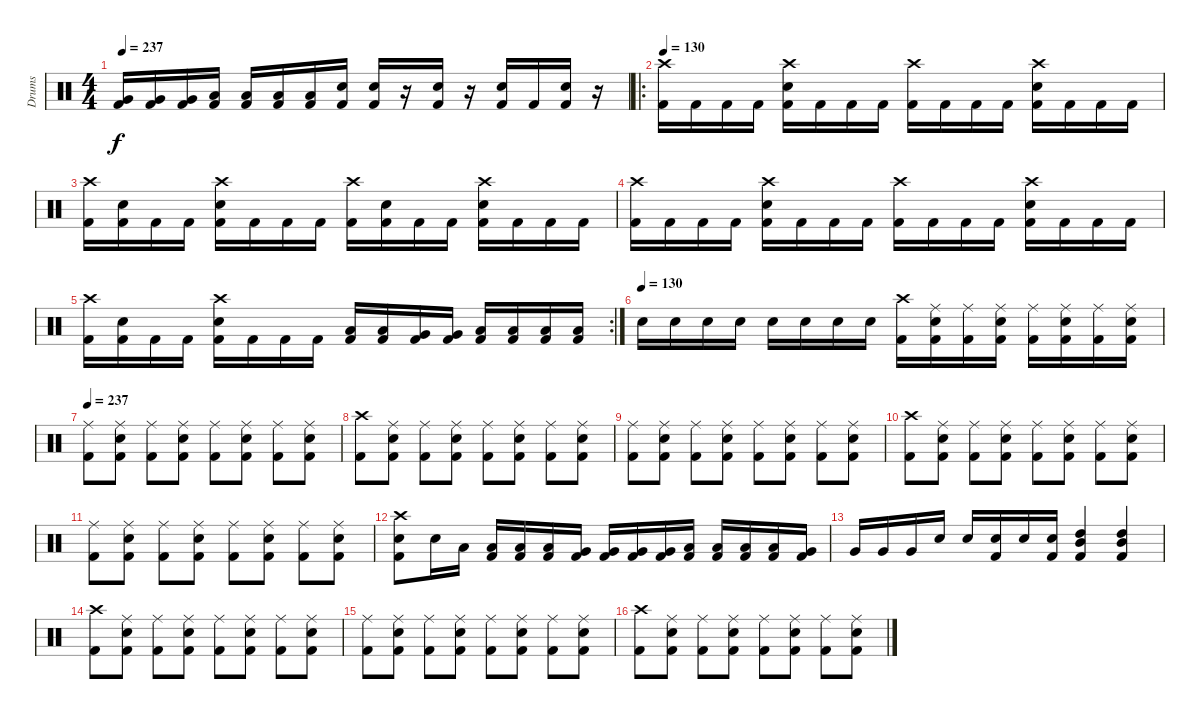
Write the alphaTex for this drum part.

\track ("Drums" "Drums") {instrument percussion}
\staff {score}
\articulation defaults
\ts (4 4)
\tempo 237
\clef neutral
\ks c
("Very Low Tom (hit)" "Kick (hit) 2").16{dy f} ("Very Low Tom (hit)" "Kick (hit) 2").16 ("Very Low Tom (hit)" "Kick (hit) 2").16 ("Low Tom (hit)" "Kick (hit) 2").16 ("Low Tom (hit)" "Kick (hit) 2").16 ("Low Tom (hit)" "Kick (hit) 2").16 ("Low Tom (hit)" "Kick (hit) 2").16 ("Snare (hit) 2" "Kick (hit) 2").16 ("Snare (hit) 2" "Kick (hit) 2").16 r.16 ("Snare (hit) 2" "Kick (hit) 2").16 r.16 ("Snare (hit) 2" "Kick (hit) 2").16 "Kick (hit) 2".16 ("Snare (hit) 2" "Kick (hit) 2").16 r.16 |
\ro
\tempo 130
("Crash high (hit)" "Kick (hit) 2").16 "Kick (hit) 2".16 "Kick (hit) 2".16 "Kick (hit) 2".16 ("Crash high (hit)" "Snare (hit) 2" "Kick (hit) 2").16 "Kick (hit) 2".16 "Kick (hit) 2".16 "Kick (hit) 2".16 ("Crash high (hit)" "Kick (hit) 2").16 "Kick (hit) 2".16 "Kick (hit) 2".16 "Kick (hit) 2".16 ("Crash high (hit)" "Snare (hit) 2" "Kick (hit) 2").16 "Kick (hit) 2".16 "Kick (hit) 2".16 "Kick (hit) 2".16 |
("Crash high (hit)" "Kick (hit) 2").16 ("Snare (hit) 2" "Kick (hit) 2").16 "Kick (hit) 2".16 "Kick (hit) 2".16 ("Crash high (hit)" "Snare (hit) 2" "Kick (hit) 2").16 "Kick (hit) 2".16 "Kick (hit) 2".16 "Kick (hit) 2".16 ("Crash high (hit)" "Kick (hit) 2").16 ("Snare (hit) 2" "Kick (hit) 2").16 "Kick (hit) 2".16 "Kick (hit) 2".16 ("Crash high (hit)" "Snare (hit) 2" "Kick (hit) 2").16 "Kick (hit) 2".16 "Kick (hit) 2".16 "Kick (hit) 2".16 |
("Crash high (hit)" "Kick (hit) 2").16 "Kick (hit) 2".16 "Kick (hit) 2".16 "Kick (hit) 2".16 ("Crash high (hit)" "Snare (hit) 2" "Kick (hit) 2").16 "Kick (hit) 2".16 "Kick (hit) 2".16 "Kick (hit) 2".16 ("Crash high (hit)" "Kick (hit) 2").16 "Kick (hit) 2".16 "Kick (hit) 2".16 "Kick (hit) 2".16 ("Crash high (hit)" "Snare (hit) 2" "Kick (hit) 2").16 "Kick (hit) 2".16 "Kick (hit) 2".16 "Kick (hit) 2".16 |
\rc 2
("Crash high (hit)" "Kick (hit) 2").16 ("Snare (hit) 2" "Kick (hit) 2").16 "Kick (hit) 2".16 "Kick (hit) 2".16 ("Crash high (hit)" "Snare (hit) 2" "Kick (hit) 2").16 "Kick (hit) 2".16 "Kick (hit) 2".16 "Kick (hit) 2".16 ("Low Floor Tom (hit)" "Kick (hit) 2").16 ("Low Floor Tom (hit)" "Kick (hit) 2").16 ("Very Low Tom (hit)" "Kick (hit) 2").16 ("Very Low Tom (hit)" "Kick (hit) 2").16 ("Low Floor Tom (hit)" "Kick (hit) 2").16 ("Low Floor Tom (hit)" "Kick (hit) 2").16 ("Low Tom (hit)" "Kick (hit) 2").16 ("Low Tom (hit)" "Kick (hit) 2").16 |
\tempo (130)
"Snare (hit) 2".16 "Snare (hit) 2".16 "Snare (hit) 2".16 "Snare (hit) 2".16 "Snare (hit) 2".16 "Snare (hit) 2".16 "Snare (hit) 2".16 "Snare (hit) 2".16 ("Crash high (hit)" "Kick (hit) 2").16 ("Ride (middle)" "Snare (hit) 2" "Kick (hit) 2").16 ("Ride (middle)" "Kick (hit) 2").16 ("Ride (middle)" "Snare (hit) 2" "Kick (hit) 2").16 ("Ride (middle)" "Kick (hit) 2").16 ("Ride (middle)" "Snare (hit) 2" "Kick (hit) 2").16 ("Ride (middle)" "Kick (hit) 2").16 ("Ride (middle)" "Snare (hit) 2" "Kick (hit) 2").16 |
\tempo 237
("Ride (middle)" "Kick (hit) 2").8 ("Ride (middle)" "Snare (hit) 2" "Kick (hit) 2").8 ("Ride (middle)" "Kick (hit) 2").8 ("Ride (middle)" "Snare (hit) 2" "Kick (hit) 2").8 ("Ride (middle)" "Kick (hit) 2").8 ("Ride (middle)" "Snare (hit) 2" "Kick (hit) 2").8 ("Ride (middle)" "Kick (hit) 2").8 ("Ride (middle)" "Snare (hit) 2" "Kick (hit) 2").8 |
("Crash high (hit)" "Kick (hit) 2").8 ("Ride (middle)" "Snare (hit) 2" "Kick (hit) 2").8 ("Ride (middle)" "Kick (hit) 2").8 ("Ride (middle)" "Snare (hit) 2" "Kick (hit) 2").8 ("Ride (middle)" "Kick (hit) 2").8 ("Ride (middle)" "Snare (hit) 2" "Kick (hit) 2").8 ("Ride (middle)" "Kick (hit) 2").8 ("Ride (middle)" "Snare (hit) 2" "Kick (hit) 2").8 |
("Ride (middle)" "Kick (hit) 2").8 ("Ride (middle)" "Snare (hit) 2" "Kick (hit) 2").8 ("Ride (middle)" "Kick (hit) 2").8 ("Ride (middle)" "Snare (hit) 2" "Kick (hit) 2").8 ("Ride (middle)" "Kick (hit) 2").8 ("Ride (middle)" "Snare (hit) 2" "Kick (hit) 2").8 ("Ride (middle)" "Kick (hit) 2").8 ("Ride (middle)" "Snare (hit) 2" "Kick (hit) 2").8 |
("Crash high (hit)" "Kick (hit) 2").8 ("Ride (middle)" "Snare (hit) 2" "Kick (hit) 2").8 ("Ride (middle)" "Kick (hit) 2").8 ("Ride (middle)" "Snare (hit) 2" "Kick (hit) 2").8 ("Ride (middle)" "Kick (hit) 2").8 ("Ride (middle)" "Snare (hit) 2" "Kick (hit) 2").8 ("Ride (middle)" "Kick (hit) 2").8 ("Ride (middle)" "Snare (hit) 2" "Kick (hit) 2").8 |
("Ride (middle)" "Kick (hit) 2").8 ("Ride (middle)" "Snare (hit) 2" "Kick (hit) 2").8 ("Ride (middle)" "Kick (hit) 2").8 ("Ride (middle)" "Snare (hit) 2" "Kick (hit) 2").8 ("Ride (middle)" "Kick (hit) 2").8 ("Ride (middle)" "Snare (hit) 2" "Kick (hit) 2").8 ("Ride (middle)" "Kick (hit) 2").8 ("Ride (middle)" "Snare (hit) 2" "Kick (hit) 2").8 |
("Crash high (hit)" "Snare (hit) 2" "Kick (hit) 2").8 "Snare (hit) 2".16 "Low Floor Tom (hit)".16 ("Low Floor Tom (hit)" "Kick (hit) 2").16 ("Low Floor Tom (hit)" "Kick (hit) 2").16 ("Low Floor Tom (hit)" "Kick (hit) 2").16 ("Very Low Tom (hit)" "Kick (hit) 2").16 ("Very Low Tom (hit)" "Kick (hit) 2").16 ("Very Low Tom (hit)" "Kick (hit) 2").16 ("Very Low Tom (hit)" "Kick (hit) 2").16 ("Low Floor Tom (hit)" "Kick (hit) 2").16 ("Low Floor Tom (hit)" "Kick (hit) 2").16 ("Low Floor Tom (hit)" "Kick (hit) 2").16 ("Low Floor Tom (hit)" "Kick (hit) 2").16 ("Very Low Tom (hit)" "Kick (hit) 2").16 |
"Very Low Tom (hit)".16 "Very Low Tom (hit)".16 "Very Low Tom (hit)".16 "Snare (hit) 2".16 "Snare (hit) 2".16 ("Snare (hit) 2" "Kick (hit) 2").16 "Snare (hit) 2".16 ("Snare (hit) 2" "Kick (hit) 2").16 ("High Tom (hit)" "Mid Tom (hit)" "Kick (hit) 2").4 ("High Tom (hit)" "Mid Tom (hit)" "Kick (hit) 2").4 |
("Crash high (hit)" "Kick (hit) 2").8 ("Ride (middle)" "Snare (hit) 2" "Kick (hit) 2").8 ("Ride (middle)" "Kick (hit) 2").8 ("Ride (middle)" "Snare (hit) 2" "Kick (hit) 2").8 ("Ride (middle)" "Kick (hit) 2").8 ("Ride (middle)" "Snare (hit) 2" "Kick (hit) 2").8 ("Ride (middle)" "Kick (hit) 2").8 ("Ride (middle)" "Snare (hit) 2" "Kick (hit) 2").8 |
("Ride (middle)" "Kick (hit) 2").8 ("Ride (middle)" "Snare (hit) 2" "Kick (hit) 2").8 ("Ride (middle)" "Kick (hit) 2").8 ("Ride (middle)" "Snare (hit) 2" "Kick (hit) 2").8 ("Ride (middle)" "Kick (hit) 2").8 ("Ride (middle)" "Snare (hit) 2" "Kick (hit) 2").8 ("Ride (middle)" "Kick (hit) 2").8 ("Ride (middle)" "Snare (hit) 2" "Kick (hit) 2").8 |
("Crash high (hit)" "Kick (hit) 2").8 ("Ride (middle)" "Snare (hit) 2" "Kick (hit) 2").8 ("Ride (middle)" "Kick (hit) 2").8 ("Ride (middle)" "Snare (hit) 2" "Kick (hit) 2").8 ("Ride (middle)" "Kick (hit) 2").8 ("Ride (middle)" "Snare (hit) 2" "Kick (hit) 2").8 ("Ride (middle)" "Kick (hit) 2").8 ("Ride (middle)" "Snare (hit) 2" "Kick (hit) 2").8
